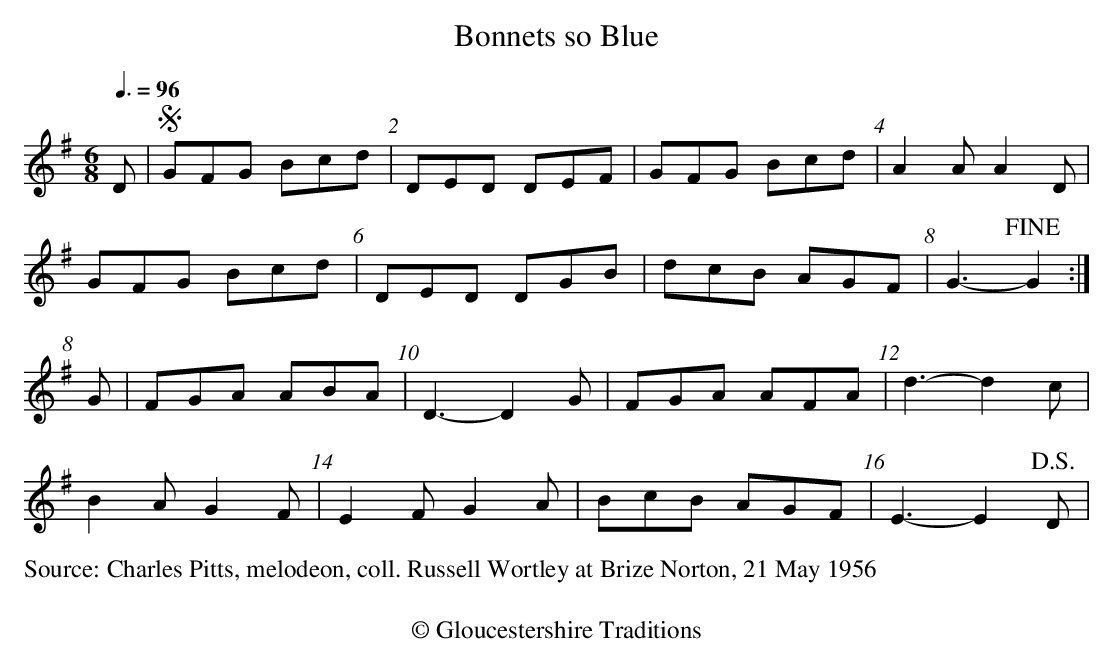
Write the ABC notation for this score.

X:1
T:Bonnets so Blue
Q:3/8=96
M:6/8
L:1/8
K:Gmaj
D| SGFG Bcd | DED DEF | GFG Bcd | A2A A2D |
GFG Bcd |DED DGB | dcB AGF | G3-NG2:|
G| FGA ABA | D3-D2G | FGA AFA | d3-d2c |
B2A G2F| E2F G2A | BcB AGF | E3-E2 QD |
